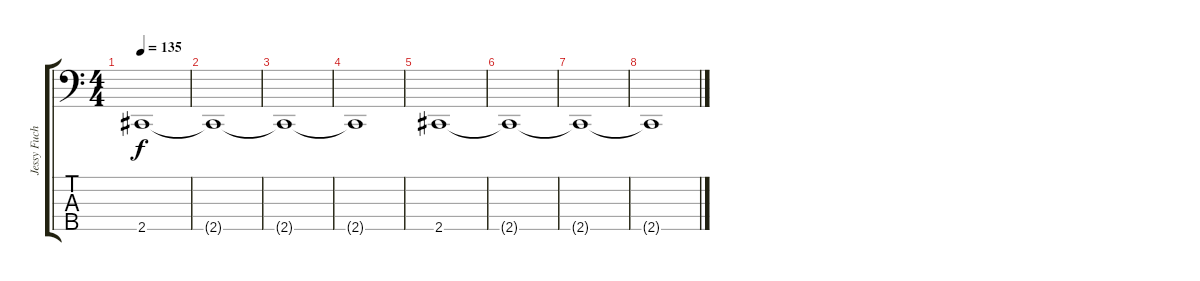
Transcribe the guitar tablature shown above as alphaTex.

\track ("Jessy Fuchs - Basse" "Jessy Fuch") {instrument electricbassfinger}
\staff {score tabs}
\tuning (G2 D2 A1 E1 B0) {hide}
\ts (4 4)
\tempo 135
\clef f4
\ks c
2.5.1{dy f} |
2.5{t}.1 |
2.5{t}.1 |
2.5{t}.1 |
2.5.1 |
2.5{t}.1 |
2.5{t}.1 |
2.5{t}.1
